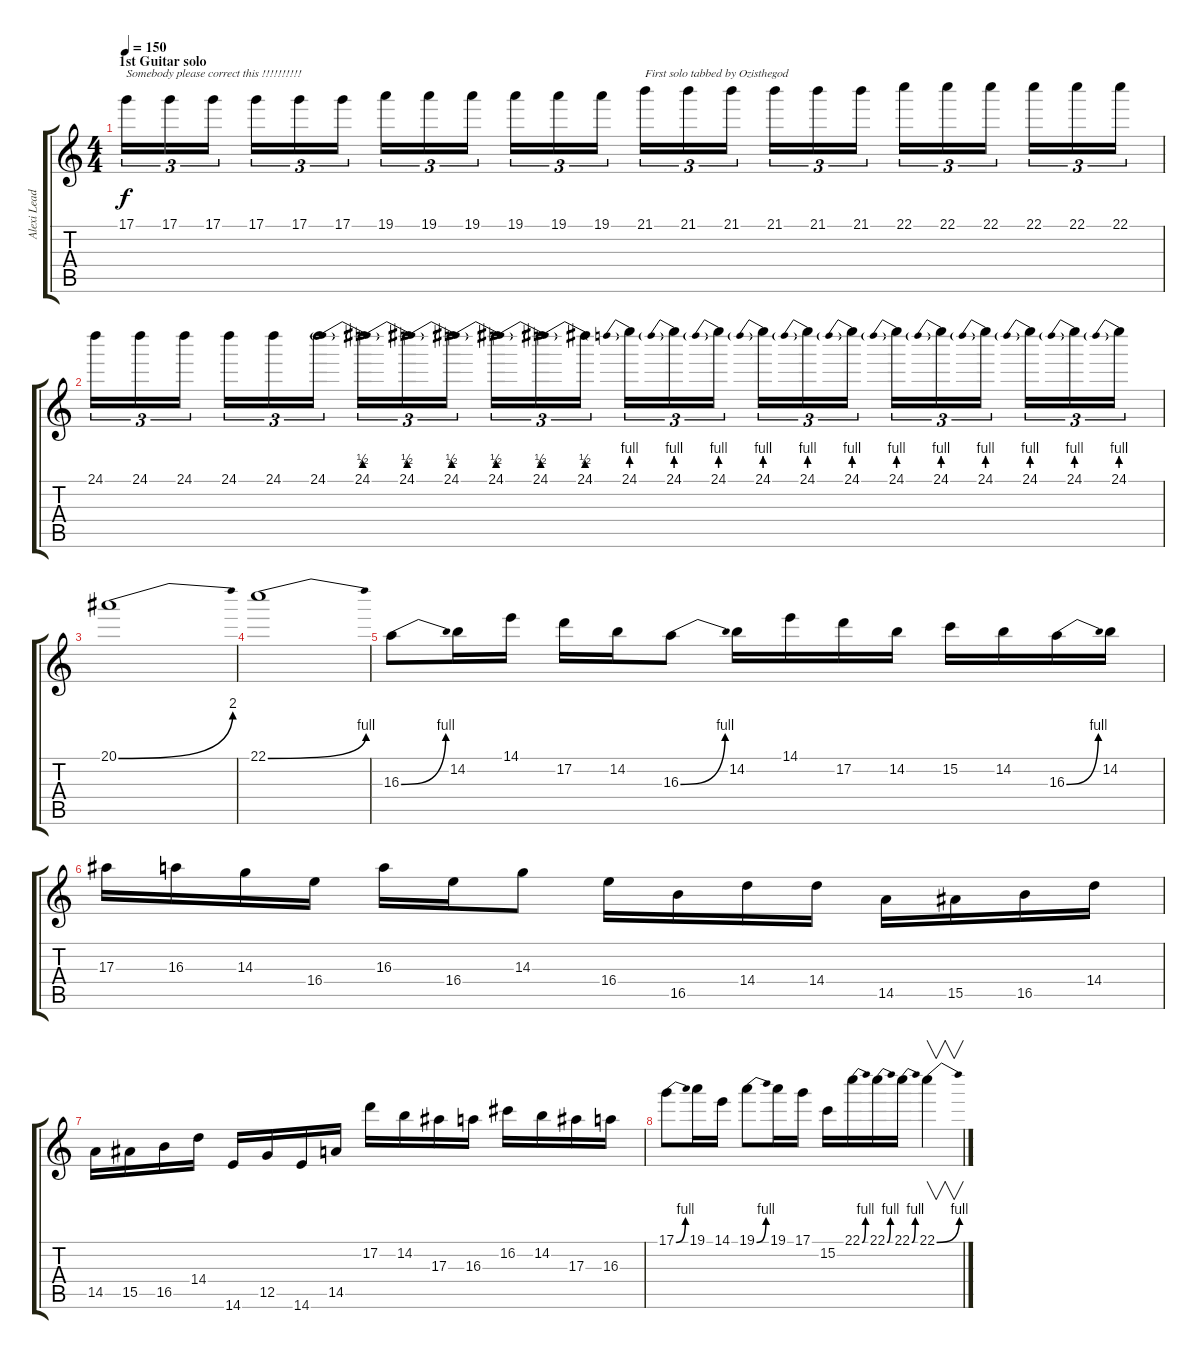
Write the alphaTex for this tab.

\track ("Alexi Lead" "Alexi Lead") {instrument overdrivenguitar}
\staff {score tabs}
\tuning (D4 A3 F3 C3 G2 D2) {hide}
\ts (4 4)
\section ("" "1st Guitar solo")
\tempo 150
\clef g2
\ks c
17.1.16{tu (3 2) txt "Somebody please correct this !!!!!!!!!!" dy f} 17.1.16{tu (3 2)} 17.1.16{tu (3 2)} 17.1.16{tu (3 2)} 17.1.16{tu (3 2)} 17.1.16{tu (3 2)} 19.1.16{tu (3 2)} 19.1.16{tu (3 2)} 19.1.16{tu (3 2)} 19.1.16{tu (3 2)} 19.1.16{tu (3 2)} 19.1.16{tu (3 2)} 21.1.16{tu (3 2) txt "First solo tabbed by Ozisthegod "} 21.1.16{tu (3 2)} 21.1.16{tu (3 2)} 21.1.16{tu (3 2)} 21.1.16{tu (3 2)} 21.1.16{tu (3 2)} 22.1.16{tu (3 2)} 22.1.16{tu (3 2)} 22.1.16{tu (3 2)} 22.1.16{tu (3 2)} 22.1.16{tu (3 2)} 22.1.16{tu (3 2)} |
24.1.16{tu (3 2)} 24.1.16{tu (3 2)} 24.1.16{tu (3 2)} 24.1.16{tu (3 2)} 24.1.16{tu (3 2)} 24.1.16{tu (3 2)} 24.1{be (prebend 0 2 60 2)}.16{tu (3 2)} 24.1{be (prebend 0 2 60 2)}.16{tu (3 2)} 24.1{be (prebend 0 2 60 2)}.16{tu (3 2)} 24.1{be (prebend 0 2 60 2)}.16{tu (3 2)} 24.1{be (prebend 0 2 60 2)}.16{tu (3 2)} 24.1{be (prebend 0 2 60 2)}.16{tu (3 2)} 24.1{be (prebend 0 4 60 4)}.16{tu (3 2)} 24.1{be (prebend 0 4 60 4)}.16{tu (3 2)} 24.1{be (prebend 0 4 60 4)}.16{tu (3 2)} 24.1{be (prebend 0 4 60 4)}.16{tu (3 2)} 24.1{be (prebend 0 4 60 4)}.16{tu (3 2)} 24.1{be (prebend 0 4 60 4)}.16{tu (3 2)} 24.1{be (prebend 0 4 60 4)}.16{tu (3 2)} 24.1{be (prebend 0 4 60 4)}.16{tu (3 2)} 24.1{be (prebend 0 4 60 4)}.16{tu (3 2)} 24.1{be (prebend 0 4 60 4)}.16{tu (3 2)} 24.1{be (prebend 0 4 60 4)}.16{tu (3 2)} 24.1{be (prebend 0 4 60 4)}.16{tu (3 2)} |
20.1{be (bend 0 0 60 8)}.1 |
22.1{be (bend 0 0 60 4)}.1 |
16.3{be (bend 0 0 60 4)}.8 14.2.16 14.1.16 17.2.16 14.2.16 16.3{be (bend 0 0 60 4)}.8 14.2.16 14.1.16 17.2.16 14.2.16 15.2.16 14.2.16 16.3{be (bend 0 0 60 4)}.16 14.2.16 |
17.3.16 16.3.16 14.3.16 16.4.16 16.3.16 16.4.16 14.3.8 16.4.16 16.5.16 14.4.16 14.4.16 14.5.16 15.5.16 16.5.16 14.4.16 |
14.5.16 15.5.16 16.5.16 14.4.16 14.6.16 12.5.16 14.6.16 14.5.16 17.2.16 14.2.16 17.3.16 16.3.16 16.2.16 14.2.16 17.3.16 16.3.16 |
17.1{be (bend 0 0 60 4)}.8 19.1.16 14.1.16 19.1{be (bend 0 0 60 4)}.8 19.1.16 17.1.16 15.2.16 22.1{be (bend 0 0 60 4)}.16 22.1{be (bend 0 0 60 4)}.16 22.1{be (bend 0 0 60 4)}.16 22.1{be (bend 0 0 60 4)}.4{v}
